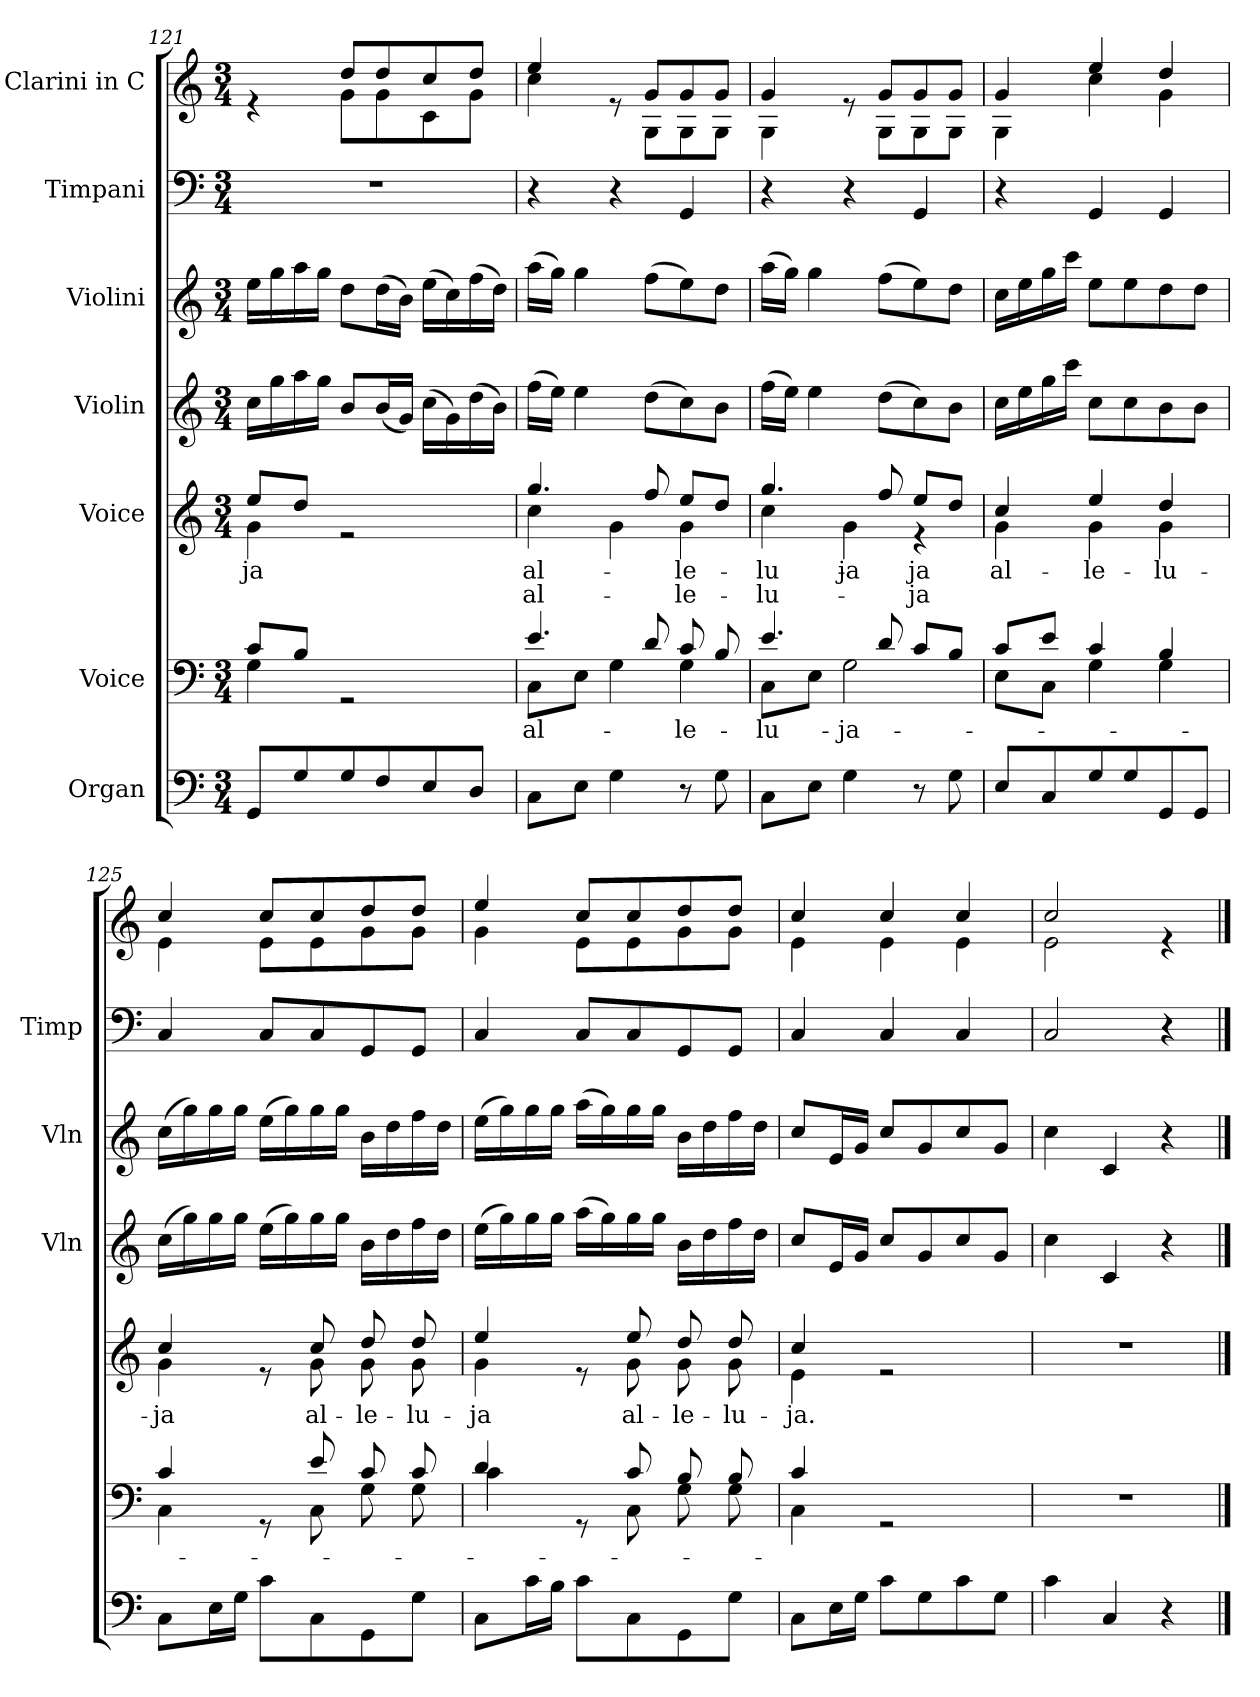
**kern	**kern	**text	**kern	**text	**text	**kern	**kern	**kern	**kern
*part7	*part6	*part6	*part5	*part5	*part5	*part4	*part3	*part2	*part1
*staff7	*staff6	*staff6	*staff5	*staff5	*staff5	*staff4	*staff3	*staff2	*staff1
*I"Organ	*I"Voice	*	*I"Voice	*	*	*I"Violin	*I"Violini	*I"Timpani	*I"Clarini in C
*	*	*	*	*	*	*I'Vln	*I'Vln	*I'Timp	*
*clefF4	*clefF4	*	*clefG2	*	*	*clefG2	*clefG2	*clefF4	*clefG2
*k[]	*k[]	*	*k[]	*	*	*k[]	*k[]	*k[]	*k[]
*M3/4	*M3/4	*	*M3/4	*	*	*M3/4	*M3/4	*M3/4	*M3/4
=121	=121	=121	=121	=121	=121	=121	=121	=121	=121
*	*^	*	*	*	*	*	*	*	*
!	!	!	!	!	!LO:LY:b	!	!	!	!	!
*	*	*	*	*^	*	*	*	*	*	*^
8GG/L	8c/L	4G\	.	8ee/L	4g\	-ja	.	16cc\LL	16ee\LL	2.r	4re	4ryy
.	.	.	.	.	.	.	.	16gg\	16gg\	.	.	.
8G/	8B/J	.	.	8dd/J	.	.	.	16aa\	16aa\	.	.	.
.	.	.	.	.	.	.	.	16gg\JJ	16gg\JJ	.	.	.
8G/	2rGG	2ryy	.	2re	2ryy	.	.	8b/L	8dd\L	.	8dd/L	8g\L
8F/	.	.	.	.	.	.	.	(16b/L	(16dd\L	.	8dd/	8g\
.	.	.	.	.	.	.	.	16g/JJ)	16b\JJ)	.	.	.
8E/	.	.	.	.	.	.	.	(16cc\LL	(16ee\LL	.	8cc/	8c\
.	.	.	.	.	.	.	.	16g\)	16cc\)	.	.	.
8D/J	.	.	.	.	.	.	.	(16dd\	(16ff\	.	8dd/J	8g\J
.	.	.	.	.	.	.	.	16b\JJ)	16dd\JJ)	.	.	.
!!LO:PB:g=z	!!
=122	=122	=122	=122	=122	=122	=122	=122	=122	=122	=122	=122	=122
!	!	!	!LO:LY:b	!	!	!LO:LY:b	!LO:LY:b	!	!	!	!	!
!	!	!	!	!	!	!LO:LY:b	!	!	!	!	!	!
8C\L	4.e/	8C\L	al-	4.gg/	4cc\	al-	al-	(16ff\LL	(16aa\LL	4r	4ee/	4cc\
.	.	.	.	.	.	.	.	16ee\JJ)	16gg\JJ)	.	.	.
8E\J	.	8E\J	.	.	.	.	.	4ee\	4gg\	.	.	.
4G\	.	4G\	.	.	4g\	.	.	.	.	4r	8re	8ryy
.	8d/	.	.	8ff/	.	.	.	(8dd\L	(8ff\L	.	8g/L	8G\L
!	!	!	!LO:LY:b	!	!	!LO:LY:b	!LO:LY:b	!	!	!	!	!
!	!	!	!	!	!	!LO:LY:b	!	!	!	!	!	!
8r	8c/	4G\	-le-	8ee/L	4g\	-le-	-le-	8cc\)	8ee\)	4GG/	8g/	8G\
8G\	8B/	.	.	8dd/J	.	.	.	8b\J	8dd\J	.	8g/J	8G\J
=123	=123	=123	=123	=123	=123	=123	=123	=123	=123	=123	=123	=123
!	!	!	!LO:LY:b	!	!	!LO:LY:b	!LO:LY:b	!	!	!	!	!
!	!	!	!	!	!	!LO:LY:b	!	!	!	!	!	!
8C\L	4.e/	8C\L	-lu-	4.gg/	4cc\	-lu-	-lu-	(16ff\LL	(16aa\LL	4r	4g/	4G\
.	.	.	.	.	.	.	.	16ee\JJ)	16gg\JJ)	.	.	.
8E\J	.	8E\J	.	.	.	.	.	4ee\	4gg\	.	.	.
!	!	!	!LO:LY:b	!	!	!LO:LY:b	!	!	!	!	!	!
4G\	.	2G\	-ja	.	4g\	-ja	.	.	.	4r	8re	8ryy
.	8d/	.	.	8ff/	.	.	.	(8dd\L	(8ff\L	.	8g/L	8G\L
!	!	!	!	!	!	!LO:LY:b	!LO:LY:b	!	!	!	!	!
8r	8c/L	.	.	8ee/L	4r	-ja	ja	8cc\)	8ee\)	4GG/	8g/	8G\
8G\	8B/J	.	.	8dd/J	.	.	.	8b\J	8dd\J	.	8g/J	8G\J
=124	=124	=124	=124	=124	=124	=124	=124	=124	=124	=124	=124	=124
!	!	!	!	!	!	!LO:LY:b	!	!	!	!	!	!
8E/L	8c/L	8E\L	.	4cc/	4g\	al-	.	16cc\LL	16cc\LL	4r	4g/	4G\
.	.	.	.	.	.	.	.	16ee\	16ee\	.	.	.
8C/	8e/J	8C\J	.	.	.	.	.	16gg\	16gg\	.	.	.
.	.	.	.	.	.	.	.	16ccc\JJ	16ccc\JJ	.	.	.
!	!	!	!	!	!	!LO:LY:b	!	!	!	!	!	!
8G/	4c/	4G\	.	4ee/	4g\	-le-	.	8cc\L	8ee\L	4GG/	4ee/	4cc\
8G/	.	.	.	.	.	.	.	8cc\	8ee\	.	.	.
!	!	!	!	!	!	!LO:LY:b	!	!	!	!	!	!
8GG/	4B/	4G\	.	4dd/	4g\	-lu-	.	8b\	8dd\	4GG/	4dd/	4g\
8GG/J	.	.	.	.	.	.	.	8b\J	8dd\J	.	.	.
=125	=125	=125	=125	=125	=125	=125	=125	=125	=125	=125	=125	=125
!	!	!	!	!	!	!LO:LY:b	!	!	!	!	!	!
8C\L	4c/	4C\	.	4cc/	4g\	-ja	.	(16cc\LL	(16cc\LL	4C/	4cc/	4e\
.	.	.	.	.	.	.	.	16gg\)	16gg\)	.	.	.
16E\L	.	.	.	.	.	.	.	16gg\	16gg\	.	.	.
16G\JJ	.	.	.	.	.	.	.	16gg\JJ	16gg\JJ	.	.	.
8c\L	8rGG	8ryy	.	8re	8ryy	.	.	(16ee\LL	(16ee\LL	8C/L	8cc/L	8e\L
.	.	.	.	.	.	.	.	16gg\)	16gg\)	.	.	.
!	!	!	!	!	!	!LO:LY:b	!	!	!	!	!	!
8C\	8e/	8C\	.	8cc/	8g\	al-	.	16gg\	16gg\	8C/	8cc/	8e\
.	.	.	.	.	.	.	.	16gg\JJ	16gg\JJ	.	.	.
!	!	!	!	!	!	!LO:LY:b	!	!	!	!	!	!
8GG\	8c/	8G\	.	8dd/	8g\	-le-	.	16b\LL	16b\LL	8GG/	8dd/	8g\
.	.	.	.	.	.	.	.	16dd\	16dd\	.	.	.
!	!	!	!	!	!	!LO:LY:b	!	!	!	!	!	!
8G\J	8c/	8G\	.	8dd/	8g\	-lu-	.	16ff\	16ff\	8GG/J	8dd/J	8g\J
.	.	.	.	.	.	.	.	16dd\JJ	16dd\JJ	.	.	.
=126	=126	=126	=126	=126	=126	=126	=126	=126	=126	=126	=126	=126
!	!	!	!	!	!	!LO:LY:b	!	!	!	!	!	!
8C\L	4d/	4c\	.	4ee/	4g\	-ja	.	(16ee\LL	(16ee\LL	4C/	4ee/	4g\
.	.	.	.	.	.	.	.	16gg\)	16gg\)	.	.	.
16c\L	.	.	.	.	.	.	.	16gg\	16gg\	.	.	.
16B\JJ	.	.	.	.	.	.	.	16gg\JJ	16gg\JJ	.	.	.
8c\L	8rGG	8ryy	.	8re	8ryy	.	.	(16aa\LL	(16aa\LL	8C/L	8cc/L	8e\L
.	.	.	.	.	.	.	.	16gg\)	16gg\)	.	.	.
!	!	!	!	!	!	!LO:LY:b	!	!	!	!	!	!
8C\	8c/	8C\	.	8ee/	8g\	al-	.	16gg\	16gg\	8C/	8cc/	8e\
.	.	.	.	.	.	.	.	16gg\JJ	16gg\JJ	.	.	.
!	!	!	!	!	!	!LO:LY:b	!	!	!	!	!	!
8GG\	8B/	8G\	.	8dd/	8g\	-le-	.	16b\LL	16b\LL	8GG/	8dd/	8g\
.	.	.	.	.	.	.	.	16dd\	16dd\	.	.	.
!	!	!	!	!	!	!LO:LY:b	!	!	!	!	!	!
8G\J	8B/	8G\	.	8dd/	8g\	-lu-	.	16ff\	16ff\	8GG/J	8dd/J	8g\J
.	.	.	.	.	.	.	.	16dd\JJ	16dd\JJ	.	.	.
!!LO:PB:g=z	!!
=127	=127	=127	=127	=127	=127	=127	=127	=127	=127	=127	=127	=127
!	!	!	!	!	!	!LO:LY:b	!	!	!	!	!	!
8C\L	4c/	4C\	.	4cc/	4e\	-ja.	.	8cc/L	8cc/L	4C/	4cc/	4e\
16E\L	.	.	.	.	.	.	.	16e/L	16e/L	.	.	.
16G\JJ	.	.	.	.	.	.	.	16g/JJ	16g/JJ	.	.	.
8c\L	2rGG	2ryy	.	2re	2ryy	.	.	8cc/L	8cc/L	4C/	4cc/	4e\
8G\	.	.	.	.	.	.	.	8g/	8g/	.	.	.
8c\	.	.	.	.	.	.	.	8cc/	8cc/	4C/	4cc/	4e\
8G\J	.	.	.	.	.	.	.	8g/J	8g/J	.	.	.
*	*v	*v	*	*	*	*	*	*	*	*	*	*
*	*	*	*v	*v	*	*	*	*	*	*	*
=128	=128	=128	=128	=128	=128	=128	=128	=128	=128	=128
4c\	2.r	.	2.r	.	.	4cc\	4cc\	2C/	2cc/	2e\
4C/	.	.	.	.	.	4c/	4c/	.	.	.
4r	.	.	.	.	.	4r	4r	4r	4re	4ryy
*	*	*	*	*	*	*	*	*	*v	*v
==	==	==	==	==	==	==	==	==	==
*-	*-	*-	*-	*-	*-	*-	*-	*-	*-
